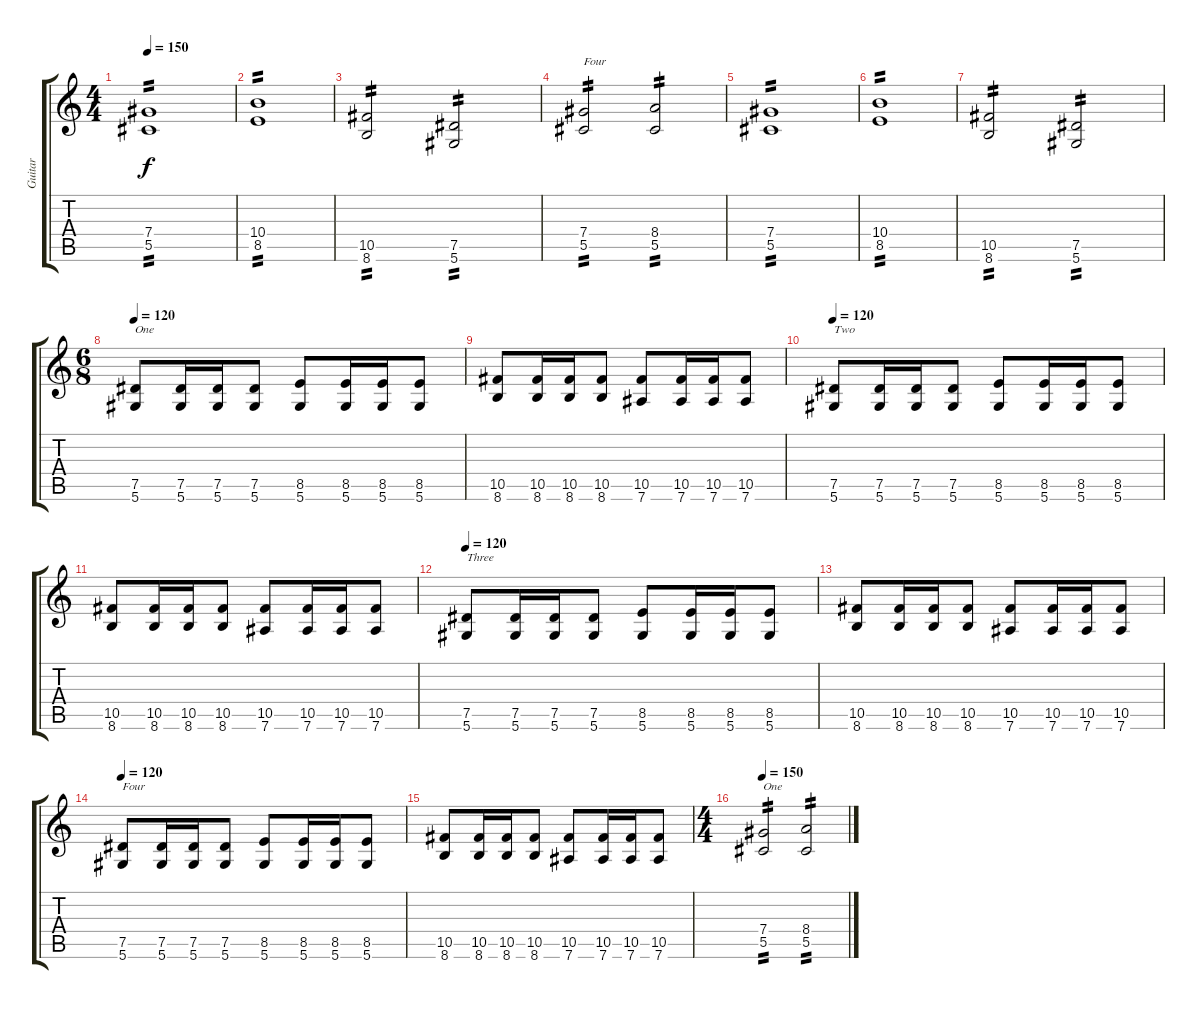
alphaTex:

\track ("Guitar" "Guitar") {instrument distortionguitar}
\staff {score tabs}
\tuning (Eb4 Bb3 Gb3 Db3 Ab2 Eb2) {hide}
\ts (4 4)
\tempo 150
\clef g2
\ks c
(7.4 5.5).1{tp 2 dy f} |
(10.4 8.5).1{tp 2} |
(10.5 8.6).2{tp 2} (7.5 5.6).2{tp 2} |
(7.4 5.5).2{txt "Four" tp 2} (8.4 5.5).2{tp 2} |
(7.4 5.5).1{tp 2} |
(10.4 8.5).1{tp 2} |
(10.5 8.6).2{tp 2} (7.5 5.6).2{tp 2} |
\ts (6 8)
\tempo 120
(7.5 5.6).8{txt "One"} (7.5 5.6).16 (7.5 5.6).16 (7.5 5.6).8 (8.5 5.6).8 (8.5 5.6).16 (8.5 5.6).16 (8.5 5.6).8 |
(10.5 8.6).8 (10.5 8.6).16 (10.5 8.6).16 (10.5 8.6).8 (10.5 7.6).8 (10.5 7.6).16 (10.5 7.6).16 (10.5 7.6).8 |
\tempo 120
(7.5 5.6).8{txt "Two"} (7.5 5.6).16 (7.5 5.6).16 (7.5 5.6).8 (8.5 5.6).8 (8.5 5.6).16 (8.5 5.6).16 (8.5 5.6).8 |
(10.5 8.6).8 (10.5 8.6).16 (10.5 8.6).16 (10.5 8.6).8 (10.5 7.6).8 (10.5 7.6).16 (10.5 7.6).16 (10.5 7.6).8 |
\tempo 120
(7.5 5.6).8{txt "Three"} (7.5 5.6).16 (7.5 5.6).16 (7.5 5.6).8 (8.5 5.6).8 (8.5 5.6).16 (8.5 5.6).16 (8.5 5.6).8 |
(10.5 8.6).8 (10.5 8.6).16 (10.5 8.6).16 (10.5 8.6).8 (10.5 7.6).8 (10.5 7.6).16 (10.5 7.6).16 (10.5 7.6).8 |
\tempo 120
(7.5 5.6).8{txt "Four"} (7.5 5.6).16 (7.5 5.6).16 (7.5 5.6).8 (8.5 5.6).8 (8.5 5.6).16 (8.5 5.6).16 (8.5 5.6).8 |
(10.5 8.6).8 (10.5 8.6).16 (10.5 8.6).16 (10.5 8.6).8 (10.5 7.6).8 (10.5 7.6).16 (10.5 7.6).16 (10.5 7.6).8 |
\ts (4 4)
\tempo 150
(7.4 5.5).2{txt "One" tp 2} (8.4 5.5).2{tp 2}
